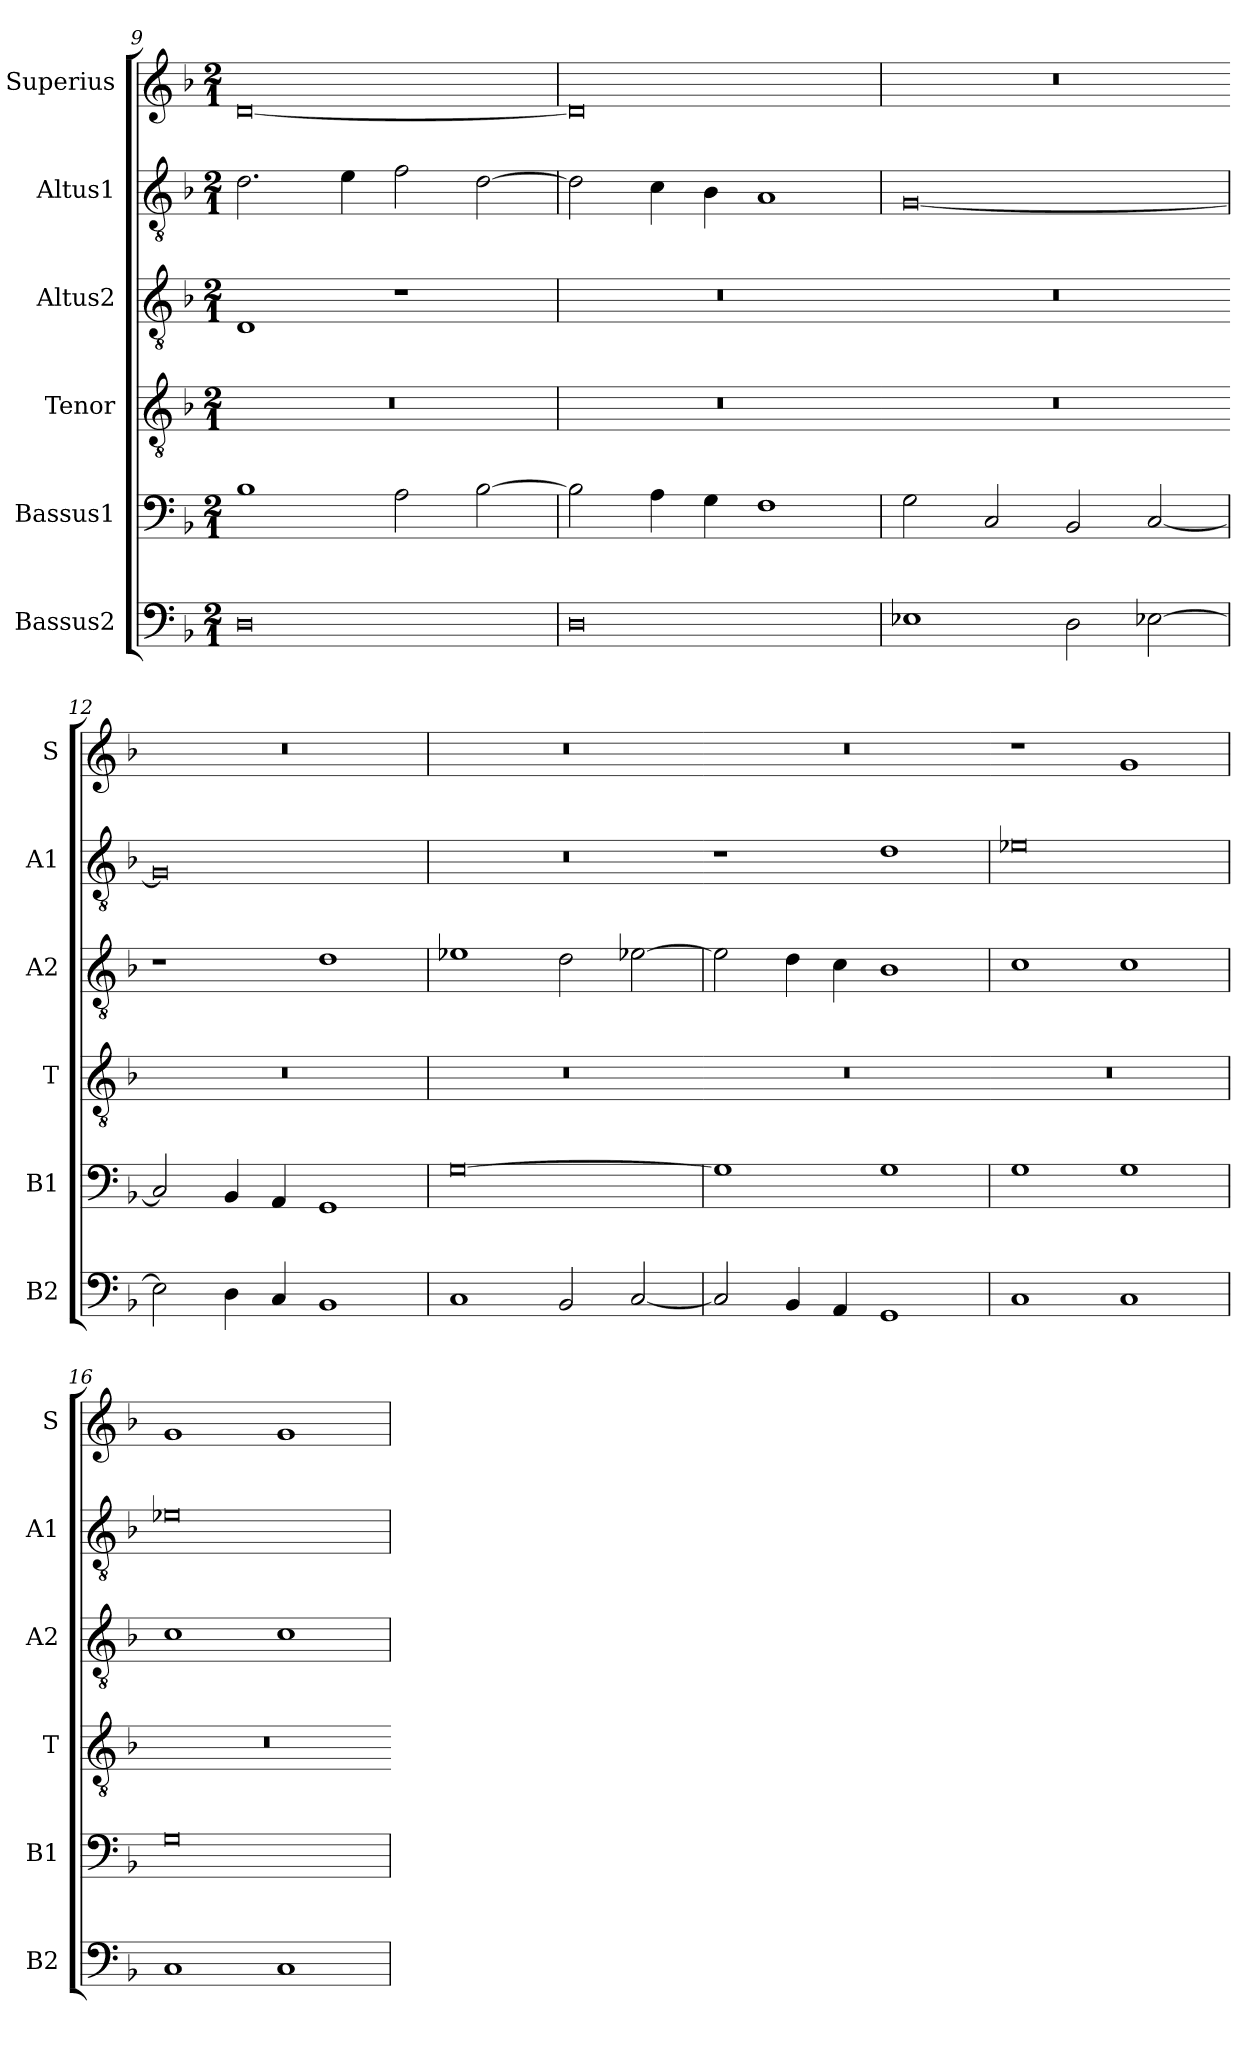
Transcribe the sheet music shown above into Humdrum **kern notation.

**kern	**kern	**kern	**kern	**kern	**kern
*part6	*part5	*part4	*part3	*part2	*part1
*staff6	*staff5	*staff4	*staff3	*staff2	*staff1
*I"Bassus2	*I"Bassus1	*I"Tenor	*I"Altus2	*I"Altus1	*I"Superius
*I'B2	*I'B1	*I'T	*I'A2	*I'A1	*I'S
*clefF4	*clefF4	*clefGv2	*clefGv2	*clefGv2	*clefG2
*k[b-]	*k[b-]	*k[b-]	*k[b-]	*k[b-]	*k[b-]
*M2/1	*M2/1	*M2/1	*M2/1	*M2/1	*M2/1
=9	=9	=9	=9	=9	=9
0D	1B-	0r	1D	2.d\	[0d
.	.	.	.	4e\	.
.	2A\	.	1r	2f\	.
.	[2B-\	.	.	[2d\	.
=10	=10	=10	=10	=10	=10
0D	2B-\]	0r	0r	2d\]	0d]
.	4A\	.	.	4c\	.
.	4G\	.	.	4B-\	.
.	1F	.	.	1A	.
=11	=11	=11.	=11	=11	=11
1E-X	2G\	0r	0r	[0G	0r
.	2C/	.	.	.	.
2D\	2BB-/	.	.	.	.
[2E-X\	[2C/	.	.	.	.
=12	=12	=12.	=12	=12	=12
2E-\]	2C/]	0r	1r	0G]	0r
4D\	4BB-/	.	.	.	.
4C/	4AA/	.	.	.	.
1BB-	1GG	.	1d	.	.
=13	=13	=13	=13	=13	=13
1C	[0G	0r	1e-X	0r	0r
2BB-/	.	.	2d\	.	.
[2C/	.	.	[2e-X\	.	.
=14	=14	=14.	=14	=14	=14
2C/]	1G]	0r	2e-\]	1r	0r
4BB-/	.	.	4d\	.	.
4AA/	.	.	4c\	.	.
1GG	1G	.	1B-	1d	.
=15	=15	=15.	=15	=15	=15
1C	1G	0r	1c	0e-X	1r
1C	1G	.	1c	.	1g
=16	=16	=16	=16	=16	=16
1C	0G	0r	1c	0e-X	1g
1C	.	.	1c	.	1g
=	=	=.	=	=	=
*-	*-	*-	*-	*-	*-
